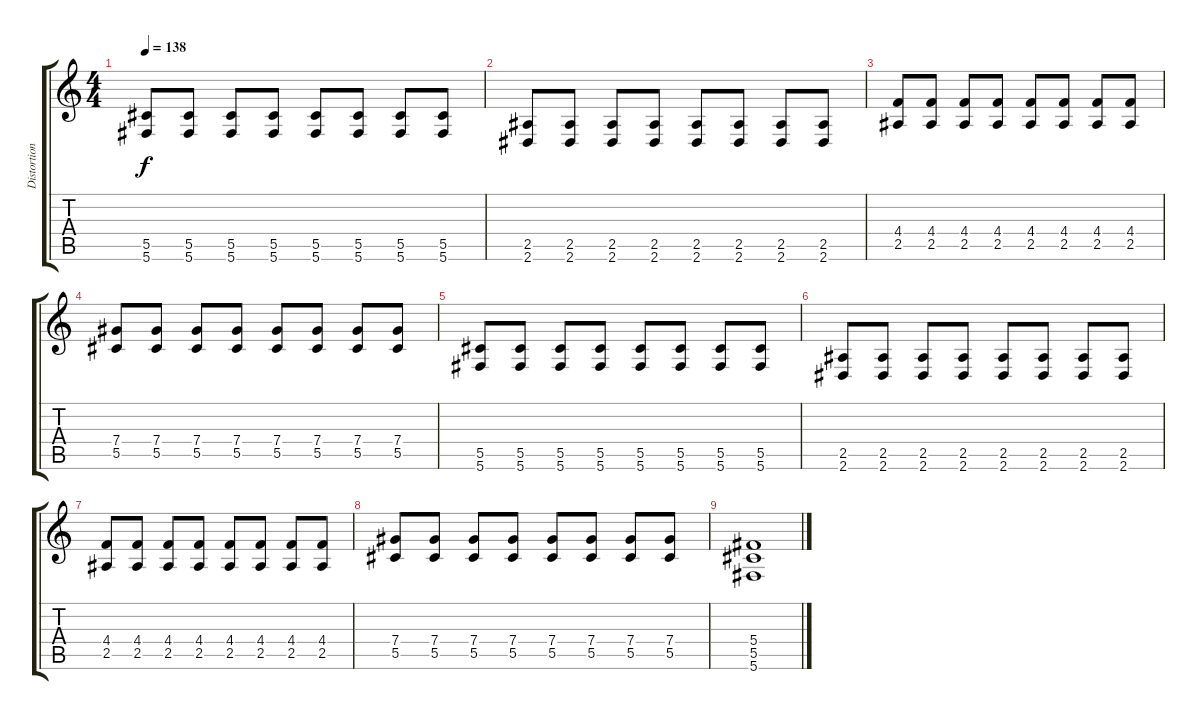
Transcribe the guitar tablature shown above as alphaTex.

\track ("Distortion" "Distortion") {instrument distortionguitar}
\staff {score tabs}
\tuning (Eb4 Bb3 Gb3 Db3 Ab2 Db2) {hide}
\ts (4 4)
\tempo 138
\clef g2
\ks c
(5.5 5.6).8{dy f} (5.5 5.6).8 (5.5 5.6).8 (5.5 5.6).8 (5.5 5.6).8 (5.5 5.6).8 (5.5 5.6).8 (5.5 5.6).8 |
(2.5 2.6).8 (2.5 2.6).8 (2.5 2.6).8 (2.5 2.6).8 (2.5 2.6).8 (2.5 2.6).8 (2.5 2.6).8 (2.5 2.6).8 |
(4.4 2.5).8 (4.4 2.5).8 (4.4 2.5).8 (4.4 2.5).8 (4.4 2.5).8 (4.4 2.5).8 (4.4 2.5).8 (4.4 2.5).8 |
(7.4 5.5).8 (7.4 5.5).8 (7.4 5.5).8 (7.4 5.5).8 (7.4 5.5).8 (7.4 5.5).8 (7.4 5.5).8 (7.4 5.5).8 |
(5.5 5.6).8 (5.5 5.6).8 (5.5 5.6).8 (5.5 5.6).8 (5.5 5.6).8 (5.5 5.6).8 (5.5 5.6).8 (5.5 5.6).8 |
(2.5 2.6).8 (2.5 2.6).8 (2.5 2.6).8 (2.5 2.6).8 (2.5 2.6).8 (2.5 2.6).8 (2.5 2.6).8 (2.5 2.6).8 |
(4.4 2.5).8 (4.4 2.5).8 (4.4 2.5).8 (4.4 2.5).8 (4.4 2.5).8 (4.4 2.5).8 (4.4 2.5).8 (4.4 2.5).8 |
(7.4 5.5).8 (7.4 5.5).8 (7.4 5.5).8 (7.4 5.5).8 (7.4 5.5).8 (7.4 5.5).8 (7.4 5.5).8 (7.4 5.5).8 |
(5.4 5.5 5.6).1
